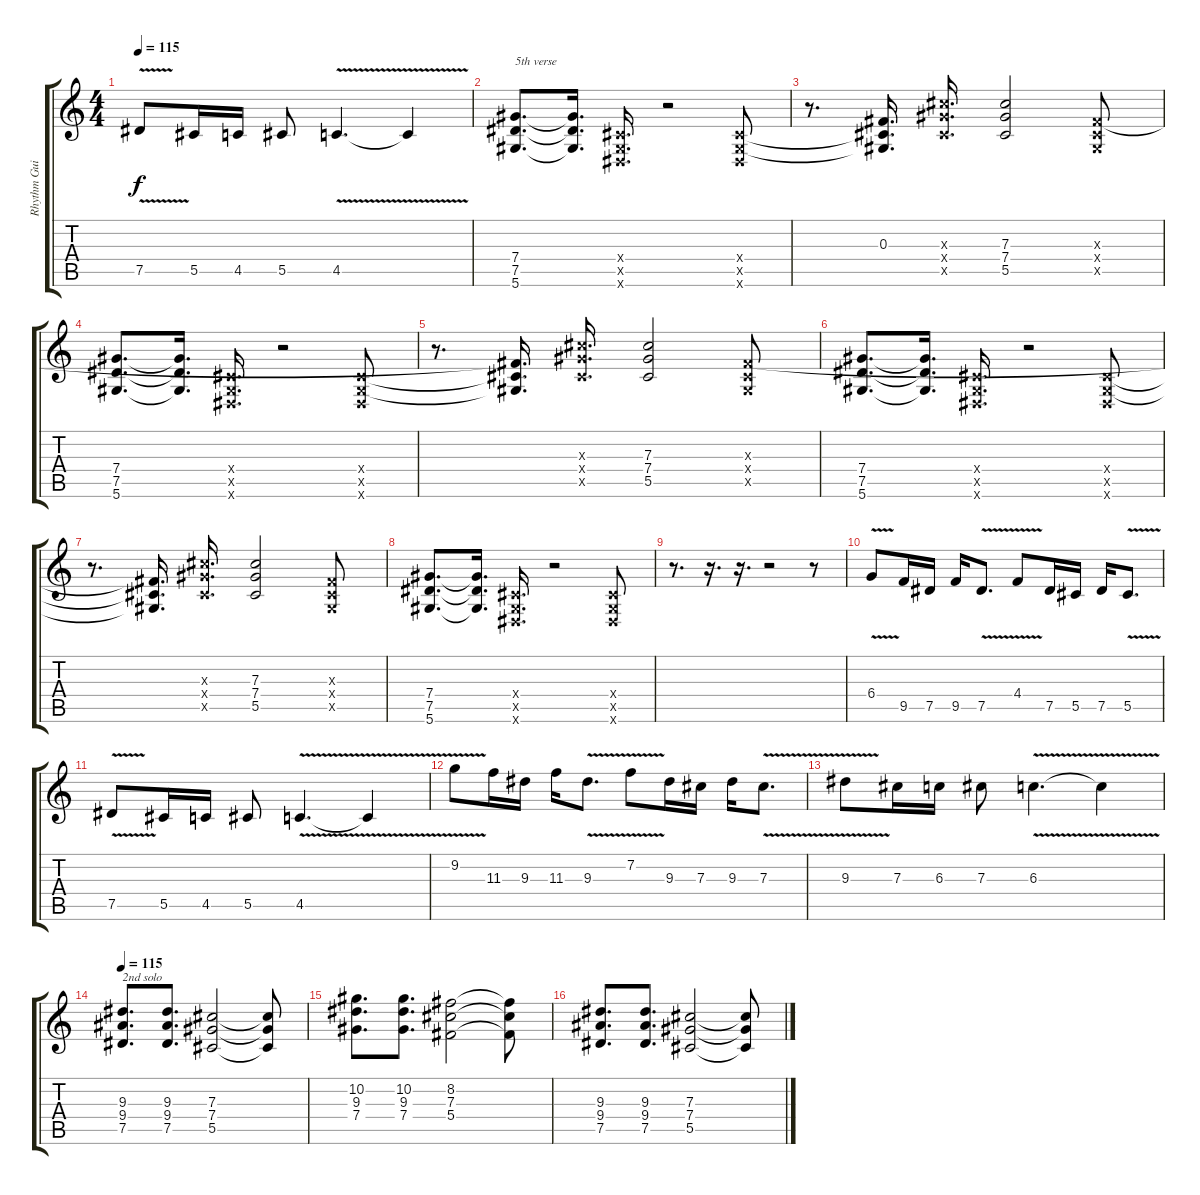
\track ("Rhythm Guitar" "Rhythm Gui") {instrument distortionguitar}
\staff {score tabs}
\tuning (Eb4 Bb3 Gb3 Db3 Ab2 Eb2) {hide}
\ts (4 4)
\tempo 115
\clef g2
\ks c
7.5{v}.8{dy f} 5.5.16 4.5.16 5.5.8 4.5{v}.4{d} 4.5{t}.4 |
(7.4 7.5 5.6).8{d txt "5th verse"} (7.4{t} 7.5{t} 5.6{t}).16{d} (0.4{x} 0.5{x} 0.6{x}).16{d} r.2 (0.4{x} 0.5{x} 0.6{x}).8 |
r.8{d} (0.3 0.4{t} 0.5{t}).16{d} (7.3{x} 7.4{x} 5.5{x}).16{d} (7.3 7.4 5.5).2 (0.3{x} 0.4{x} 0.5{x}).8 |
(7.4 7.5 5.6).8{d} (7.4{t} 7.5{t} 5.6{t}).16{d} (0.4{x} 0.5{x} 0.6{x}).16{d} r.2 (0.4{x} 0.5{x} 0.6{x}).8 |
r.8{d} (0.3{t} 0.4{t} 0.5{t}).16{d} (7.3{x} 7.4{x} 5.5{x}).16{d} (7.3 7.4 5.5).2 (0.3{x} 0.4{x} 0.5{x}).8 |
(7.4 7.5 5.6).8{d} (7.4{t} 7.5{t} 5.6{t}).16{d} (0.4{x} 0.5{x} 0.6{x}).16{d} r.2 (0.4{x} 0.5{x} 0.6{x}).8 |
r.8{d} (0.3{t} 0.4{t} 0.5{t}).16{d} (7.3{x} 7.4{x} 5.5{x}).16{d} (7.3 7.4 5.5).2 (0.3{x} 0.4{x} 0.5{x}).8 |
(7.4 7.5 5.6).8{d} (7.4{t} 7.5{t} 5.6{t}).16{d} (0.4{x} 0.5{x} 0.6{x}).16{d} r.2 (0.4{x} 0.5{x} 0.6{x}).8 |
r.8{d} r.16{d} r.16{d} r.2 r.8 |
6.4{v}.8 9.5.16 7.5.16 9.5.16 7.5{v}.8{d} 4.4{v}.8 7.5.16 5.5.16 7.5.16 5.5{v}.8{d} |
7.5{v}.8 5.5.16 4.5.16 5.5.8 4.5{v}.4{d} 4.5{t}.4 |
9.2{v}.8{balance 16} 11.3.16 9.3.16 11.3.16 9.3{v}.8{d} 7.2{v}.8 9.3.16 7.3.16 9.3.16 7.3{v}.8{d} |
9.3{v}.8 7.3.16 6.3.16 7.3.8 6.3{v}.4{d} 6.3{t}.4 |
\tempo 115
(9.3 9.4 7.5).8{d txt "2nd solo" balance 8} (9.3 9.4 7.5).8{d} (7.3 7.4 5.5).2 (7.3{t} 7.4{t} 5.5{t}).8 |
(10.2 9.3 7.4).8{d} (10.2 9.3 7.4).8{d} (8.2 7.3 5.4).2 (8.2{t} 7.3{t} 5.4{t}).8 |
(9.3 9.4 7.5).8{d} (9.3 9.4 7.5).8{d} (7.3 7.4 5.5).2 (7.3{t} 7.4{t} 5.5{t}).8
